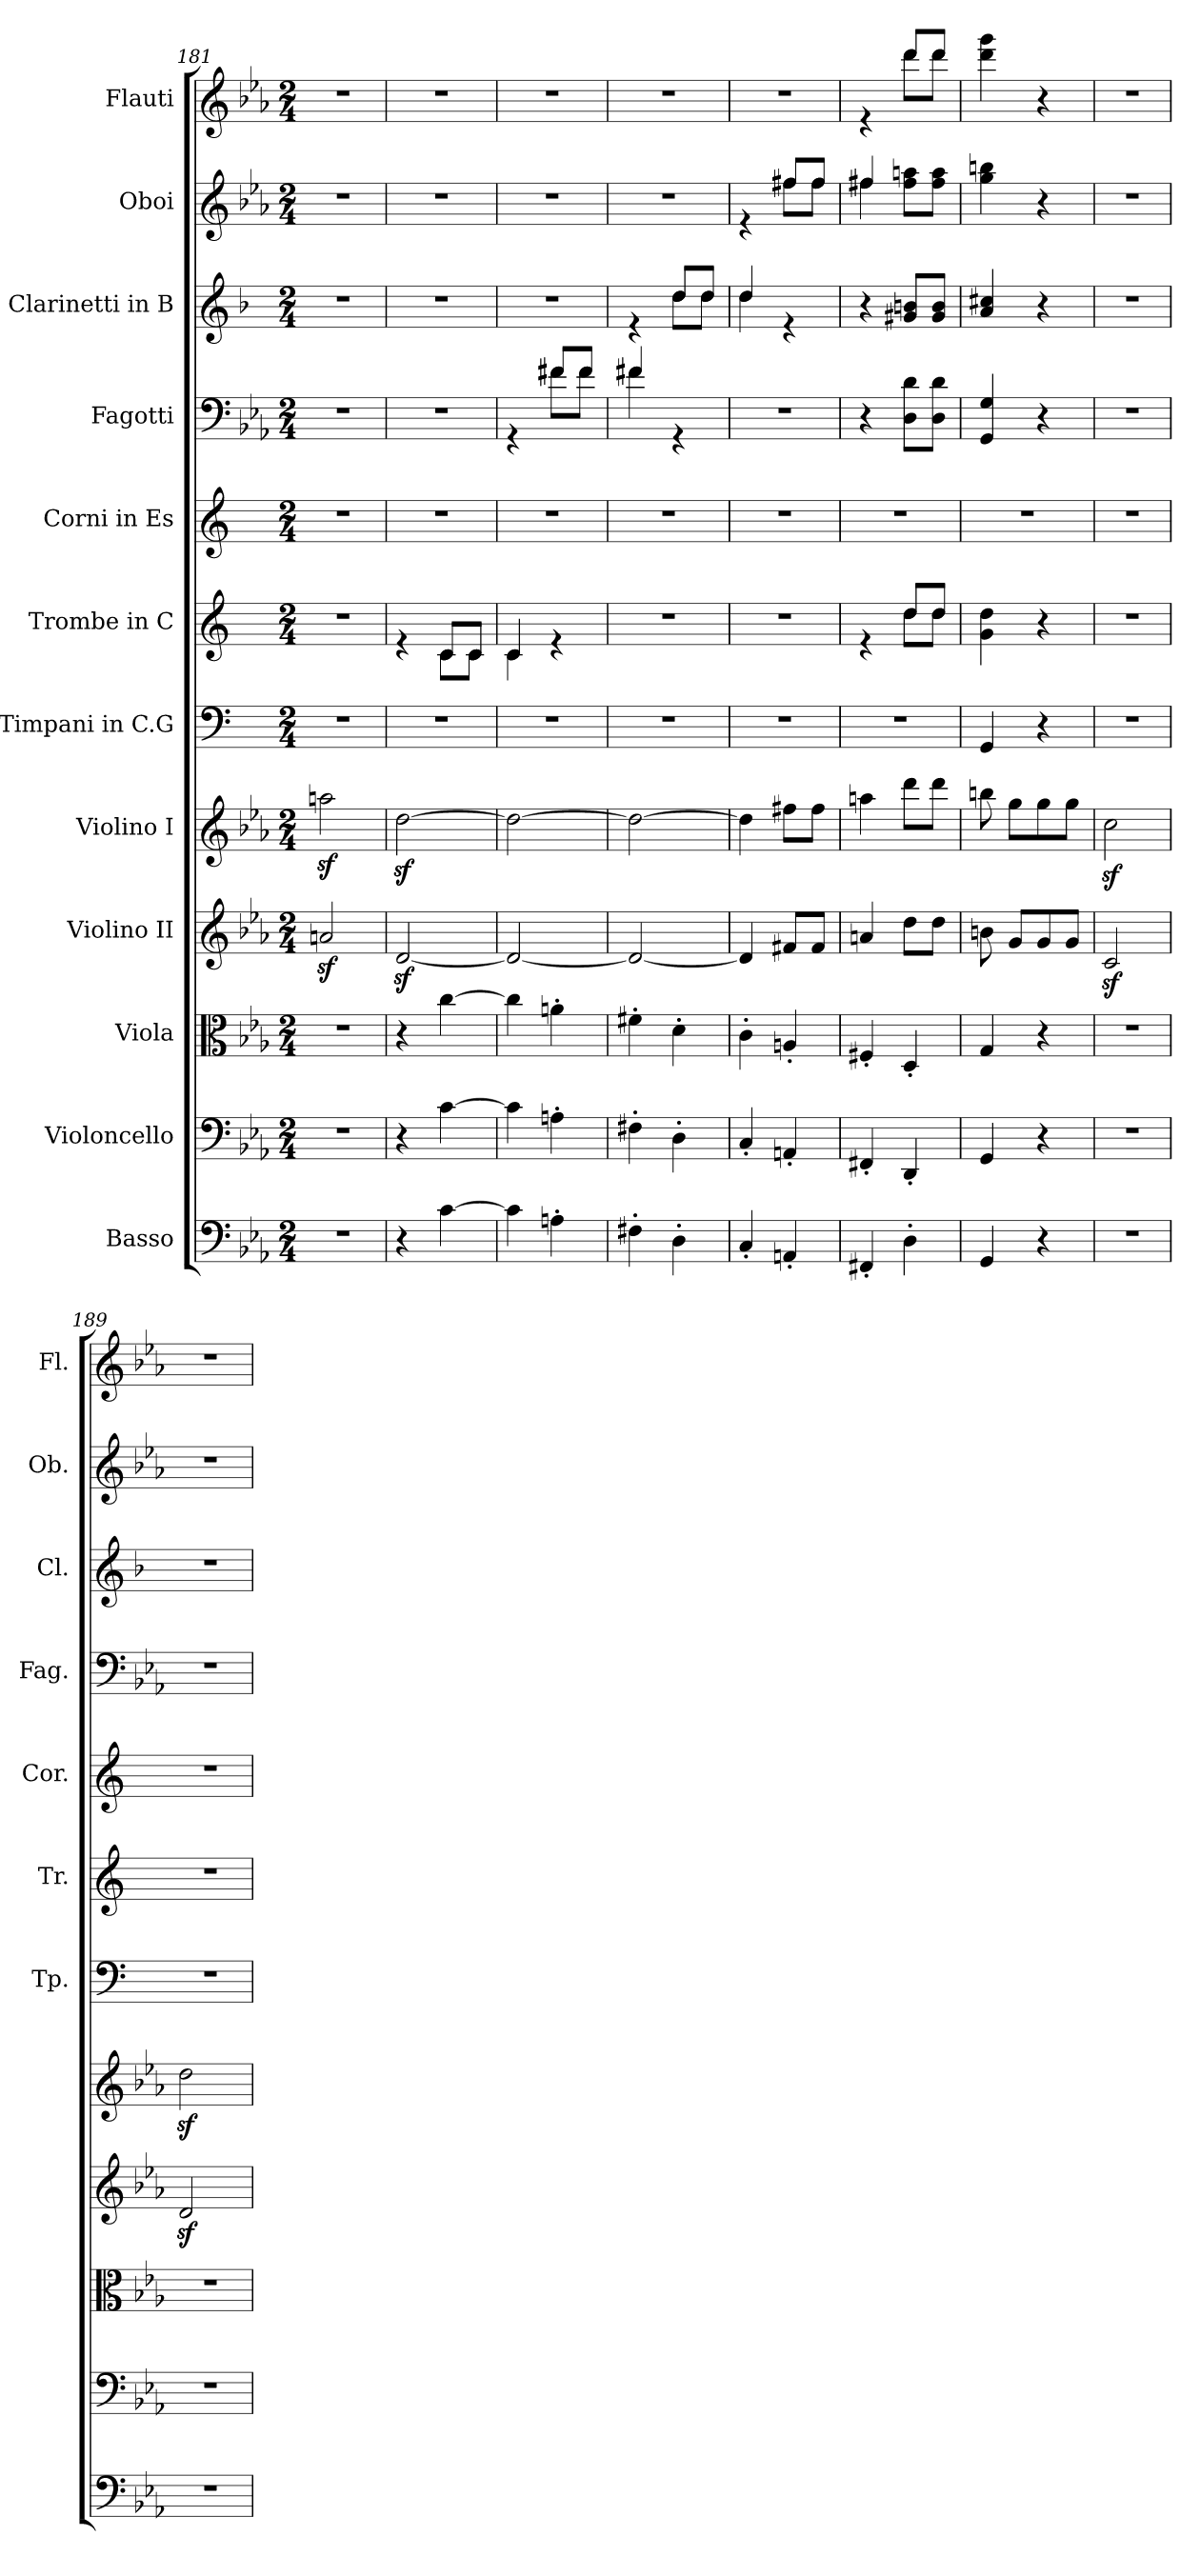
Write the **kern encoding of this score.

**kern	**kern	**kern	**kern	**kern	**kern	**kern	**kern	**kern	**kern	**kern	**kern
*part12	*part11	*part10	*part9	*part8	*part7	*part6	*part5	*part4	*part3	*part2	*part1
*staff12	*staff11	*staff10	*staff9	*staff8	*staff7	*staff6	*staff5	*staff4	*staff3	*staff2	*staff1
*I"Basso	*I"Violoncello	*I"Viola	*I"Violino II	*I"Violino I	*I"Timpani in C.G	*I"Trombe in C	*I"Corni in Es	*I"Fagotti	*I"Clarinetti in B	*I"Oboi	*I"Flauti
*	*	*	*	*	*I'Tp.	*I'Tr.	*I'Cor.	*I'Fag.	*I'Cl.	*I'Ob.	*I'Fl.
*clefF4	*clefF4	*clefC3	*clefG2	*clefG2	*clefF4	*clefG2	*clefG2	*clefF4	*clefG2	*clefG2	*clefG2
*ITrd7c12	*	*	*	*	*	*	*ITrd5c9	*	*ITrd1c2	*	*
*k[b-e-a-]	*k[b-e-a-]	*k[b-e-a-]	*k[b-e-a-]	*k[b-e-a-]	*k[]	*k[]	*k[b-e-a-]	*k[b-e-a-]	*k[b-e-a-]	*k[b-e-a-]	*k[b-e-a-]
*M2/4	*M2/4	*M2/4	*M2/4	*M2/4	*M2/4	*M2/4	*M2/4	*M2/4	*M2/4	*M2/4	*M2/4
=181	=181	=181	=181	=181	=181	=181	=181	=181	=181	=181	=181
2r	2r	2r	2anz</	2aanz<\	2r	2r	2r	2r	2r	2r	2r
=182	=182	=182	=182	=182	=182	=182	=182	=182	=182	=182	=182
*	*	*	*	*	*	*^	*	*	*	*	*
4r	4r	4r	[2dz</	[2ddz<\	2r	4re	4ryy	2r	2r	2r	2r	2r
[4C\	[4c\	[4cc\	.	.	.	8c/L	8c\L	.	.	.	.	.
.	.	.	.	.	.	8c/J	8c\J	.	.	.	.	.
=183	=183	=183	=183	=183	=183	=183	=183	=183	=183	=183	=183	=183
*	*	*	*	*	*	*	*	*	*^	*	*	*
4C\]	4c\]	4cc\]	2d/_	2dd\_	2r	4c/	4c\	2r	4rGG	4ryy	2r	2r	2r
4AAn'\	4An'\	4an'\	.	.	.	4re	4ryy	.	8f#X/L	8f#\L	.	.	.
.	.	.	.	.	.	.	.	.	8f#/J	8f#\J	.	.	.
*	*	*	*	*	*	*v	*v	*	*	*	*	*	*
=184	=184	=184	=184	=184	=184	=184	=184	=184	=184	=184	=184	=184
*	*	*	*	*	*	*	*	*	*	*^	*	*
4FF#X'\	4F#X'\	4f#X'\	2d/_	2dd\_	2r	2r	2r	4f#X/	4f#\	4re	4ryy	2r	2r
4DD'\	4D'\	4d'\	.	.	.	.	.	4rGG	4ryy	8cc/L	8cc\L	.	.
.	.	.	.	.	.	.	.	.	.	8cc/J	8cc\J	.	.
*	*	*	*	*	*	*	*	*v	*v	*	*	*	*
=185	=185	=185	=185	=185	=185	=185	=185	=185	=185	=185	=185	=185
*	*	*	*	*	*	*	*	*	*	*	*^	*
4CC'/	4C'/	4c'\	4d/]	4dd\]	2r	2r	2r	2r	4cc/	4cc\	4re	4ryy	2r
4AAAn'/	4AAn'/	4An'/	8f#X/L	8ff#X\L	.	.	.	.	4re	4ryy	8ff#X/L	8ff#\L	.
.	.	.	8f#/J	8ff#\J	.	.	.	.	.	.	8ff#/J	8ff#\J	.
*	*	*	*	*	*	*	*	*	*v	*v	*	*	*
=186	=186	=186	=186	=186	=186	=186	=186	=186	=186	=186	=186	=186
*	*	*	*	*	*	*^	*	*	*	*	*	*^
4FFF#X'/	4FF#X'/	4F#X'/	4an/	4aan\	2r	4re	4ryy	2r	4r	4r	4ff#X/	4ff#\	4re	4ryy
4DD'\	4DD'/	4D'/	8dd\L	8ddd\L	.	8dd/L	8dd\L	.	8D\ 8d\L	8f#X/ 8an/L	8ff#\ 8aan\L	4ryy	8ddd/L	8ddd\L
.	.	.	8dd\J	8ddd\J	.	8dd/J	8dd\J	.	8D\ 8d\J	8f#/ 8a/J	8ff#\ 8aa\J	.	8ddd/J	8ddd\J
*	*	*	*	*	*	*	*	*	*	*	*v	*v	*	*
*	*	*	*	*	*	*v	*v	*	*	*	*	*v	*v
=187	=187	=187	=187	=187	=187	=187	=187	=187	=187	=187	=187
4GGG/	4GG/	4G/	8bn\	8bbn\	4GG/	4g\ 4dd\	2r	4GG/ 4G/	4g/ 4bn/	4gg\ 4bbn\	4ddd\ 4ggg\
.	.	.	8g/L	8gg\L	.	.	.	.	.	.	.
4r	4r	4r	8g/	8gg\	4r	4r	.	4r	4r	4r	4r
.	.	.	8g/J	8gg\J	.	.	.	.	.	.	.
=188	=188	=188	=188	=188	=188	=188	=188	=188	=188	=188	=188
2r	2r	2r	2cz</	2ccz<\	2r	2r	2r	2r	2r	2r	2r
=189	=189	=189	=189	=189	=189	=189	=189	=189	=189	=189	=189
2r	2r	2r	2dz</	2ddz<\	2r	2r	2r	2r	2r	2r	2r
=	=	=	=	=	=	=	=	=	=	=	=
*-	*-	*-	*-	*-	*-	*-	*-	*-	*-	*-	*-
